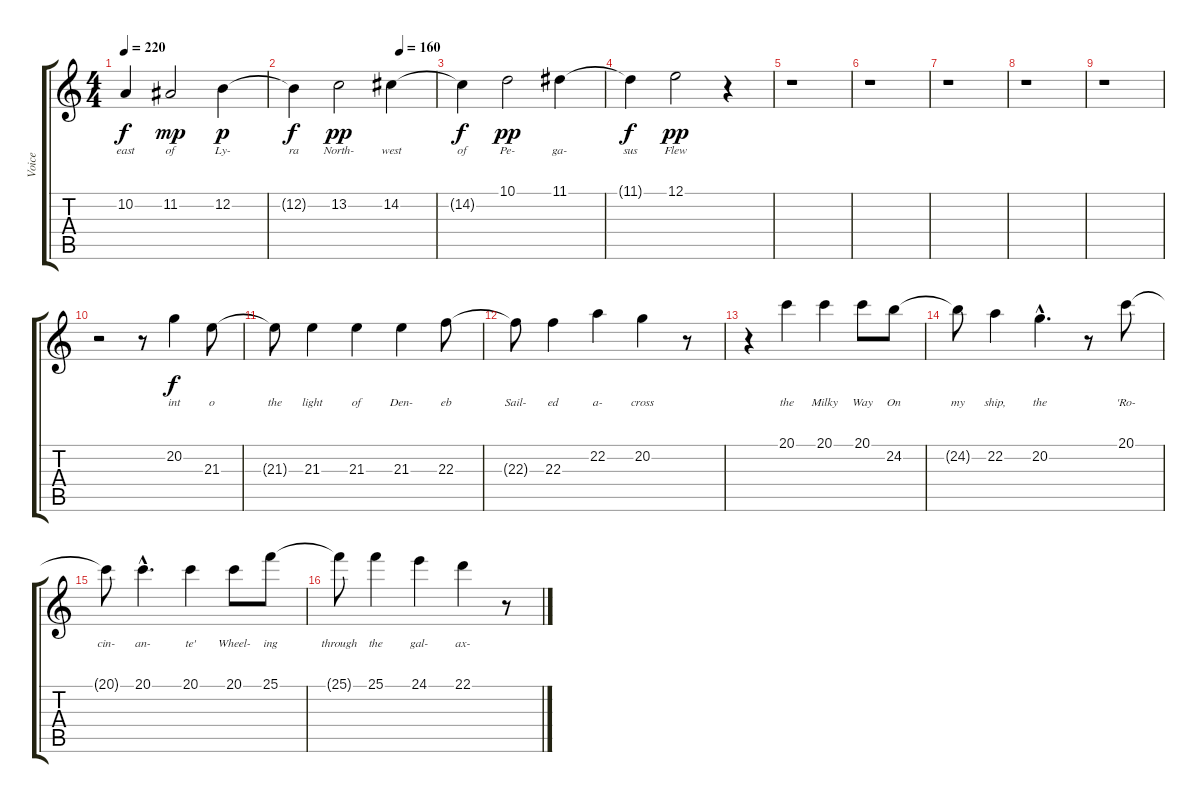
\track ("Voice" "Voice") {instrument lead3calliope}
\staff {score tabs}
\tuning (E4 B3 G3 D3 A2 E2) {hide}
\ts (4 4)
\tempo 220
\clef g2
\ks c
10.2{t}.4{lyrics (0 "east") lyrics (1 "") lyrics (2 "") lyrics (3 "") lyrics (4 "") dy f} 11.2.2{lyrics (0 "of") lyrics (1 "") lyrics (2 "") lyrics (3 "") lyrics (4 "") dy mp} 12.2.4{lyrics (0 "Ly-") lyrics (1 "") lyrics (2 "") lyrics (3 "") lyrics (4 "") dy p} |
\tempo (160 0.75)
12.2{t}.4{lyrics (0 "ra") lyrics (1 "") lyrics (2 "") lyrics (3 "") lyrics (4 "") dy f} 13.2.2{lyrics (0 "North-") lyrics (1 "") lyrics (2 "") lyrics (3 "") lyrics (4 "") dy pp} 14.2.4{lyrics (0 "west") lyrics (1 "") lyrics (2 "") lyrics (3 "") lyrics (4 "")} |
14.2{t}.4{lyrics (0 "of") lyrics (1 "") lyrics (2 "") lyrics (3 "") lyrics (4 "") dy f} 10.1.2{lyrics (0 "Pe-") lyrics (1 "") lyrics (2 "") lyrics (3 "") lyrics (4 "") dy pp} 11.1.4{lyrics (0 "ga-") lyrics (1 "") lyrics (2 "") lyrics (3 "") lyrics (4 "")} |
11.1{t}.4{lyrics (0 "sus") lyrics (1 "") lyrics (2 "") lyrics (3 "") lyrics (4 "") dy f} 12.1.2{lyrics (0 "Flew") lyrics (1 "") lyrics (2 "") lyrics (3 "") lyrics (4 "") dy pp} r.4 |
r.1 |
r.1 |
r.1 |
r.1 |
r.1 |
r.2 r.8 20.2.4{lyrics (0 "int") lyrics (1 "") lyrics (2 "") lyrics (3 "") lyrics (4 "") dy f} 21.3.8{lyrics (0 "o") lyrics (1 "") lyrics (2 "") lyrics (3 "") lyrics (4 "")} |
21.3{t}.8{lyrics (0 "the") lyrics (1 "") lyrics (2 "") lyrics (3 "") lyrics (4 "")} 21.3.4{lyrics (0 "light") lyrics (1 "") lyrics (2 "") lyrics (3 "") lyrics (4 "")} 21.3.4{lyrics (0 "of") lyrics (1 "") lyrics (2 "") lyrics (3 "") lyrics (4 "")} 21.3.4{lyrics (0 "Den-") lyrics (1 "") lyrics (2 "") lyrics (3 "") lyrics (4 "")} 22.3.8{lyrics (0 "eb") lyrics (1 "") lyrics (2 "") lyrics (3 "") lyrics (4 "")} |
22.3{t}.8{lyrics (0 "Sail-") lyrics (1 "") lyrics (2 "") lyrics (3 "") lyrics (4 "")} 22.3.4{lyrics (0 "ed") lyrics (1 "") lyrics (2 "") lyrics (3 "") lyrics (4 "")} 22.2.4{lyrics (0 "a-") lyrics (1 "") lyrics (2 "") lyrics (3 "") lyrics (4 "")} 20.2.4{lyrics (0 "cross") lyrics (1 "") lyrics (2 "") lyrics (3 "") lyrics (4 "")} r.8 |
r.4 20.1.4{lyrics (0 "the") lyrics (1 "") lyrics (2 "") lyrics (3 "") lyrics (4 "")} 20.1.4{lyrics (0 "Milky") lyrics (1 "") lyrics (2 "") lyrics (3 "") lyrics (4 "")} 20.1.8{lyrics (0 "Way") lyrics (1 "") lyrics (2 "") lyrics (3 "") lyrics (4 "")} 24.2.8{lyrics (0 "On") lyrics (1 "") lyrics (2 "") lyrics (3 "") lyrics (4 "")} |
24.2{t}.8{lyrics (0 "my") lyrics (1 "") lyrics (2 "") lyrics (3 "") lyrics (4 "")} 22.2.4{lyrics (0 "ship,") lyrics (1 "") lyrics (2 "") lyrics (3 "") lyrics (4 "")} 20.2{hac}.4{d lyrics (0 "the") lyrics (1 "") lyrics (2 "") lyrics (3 "") lyrics (4 "")} r.8 20.1.8{lyrics (0 "'Ro-") lyrics (1 "") lyrics (2 "") lyrics (3 "") lyrics (4 "")} |
20.1{t}.8{lyrics (0 "cin-") lyrics (1 "") lyrics (2 "") lyrics (3 "") lyrics (4 "")} 20.1{hac}.4{d lyrics (0 "an-") lyrics (1 "") lyrics (2 "") lyrics (3 "") lyrics (4 "")} 20.1.4{lyrics (0 "te'") lyrics (1 "") lyrics (2 "") lyrics (3 "") lyrics (4 "")} 20.1.8{lyrics (0 "Wheel-") lyrics (1 "") lyrics (2 "") lyrics (3 "") lyrics (4 "")} 25.1.8{lyrics (0 "ing") lyrics (1 "") lyrics (2 "") lyrics (3 "") lyrics (4 "")} |
25.1{t}.8{lyrics (0 "through") lyrics (1 "") lyrics (2 "") lyrics (3 "") lyrics (4 "")} 25.1.4{lyrics (0 "the") lyrics (1 "") lyrics (2 "") lyrics (3 "") lyrics (4 "")} 24.1.4{lyrics (0 "gal-") lyrics (1 "") lyrics (2 "") lyrics (3 "") lyrics (4 "")} 22.1.4{lyrics (0 "ax-") lyrics (1 "") lyrics (2 "") lyrics (3 "") lyrics (4 "")} r.8
